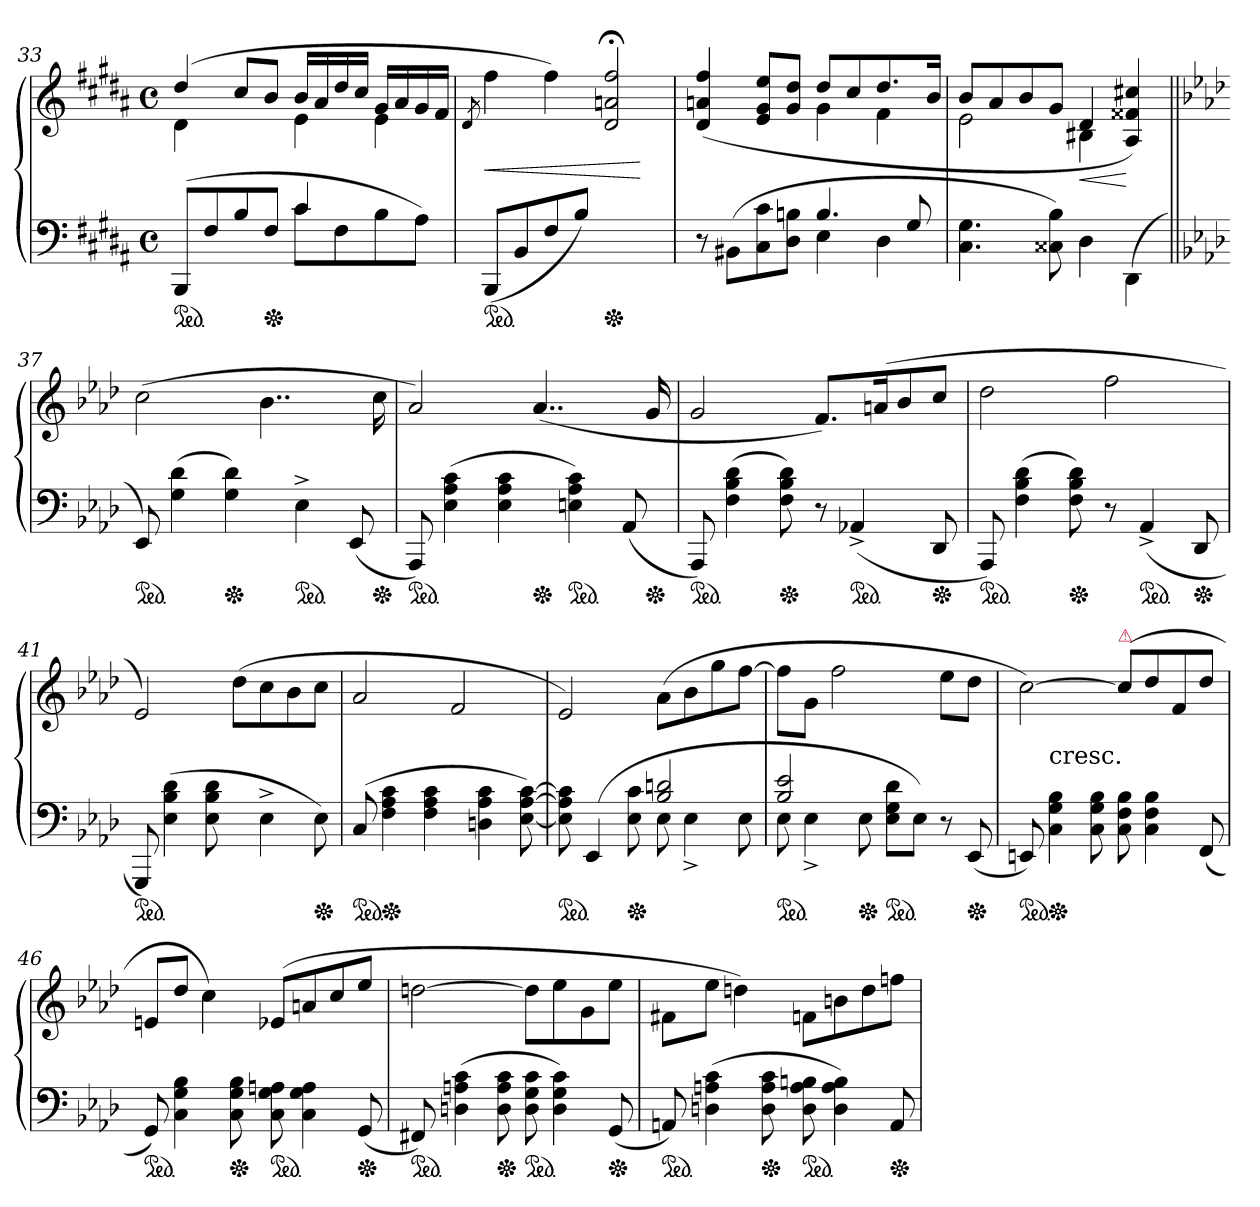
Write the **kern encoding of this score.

**kern	**kern	**dynam
*part1	*part1	*part1
*staff2	*staff1	*staff1/2
*clefF4	*clefG2	*
*k[f#c#g#d#a#]	*k[f#c#g#d#a#]	*
*B:	*B:	*
*M4/4	*M4/4	*
*met(c)	*met(c)	*
=33	=33	=33
*^	*^	*
!LO:TX:b:color=crimson:t=⚠	!	!	!	!
*ped	*	*	*	*
2ryy	(>8BBBL	(>4dd#	4d#	.
.	8F#	.	.	.
.	8B	8cc#/L	4ryy	.
*Xped	*	*	*	*
.	8F#J	8bJ	.	.
4c#	8c#L	16bLL	4e	.
.	.	16a#	.	.
.	8F#	16dd#	.	.
.	.	16cc#JJ	.	.
4ryy	8B	16g#LL	4e	.
.	.	16a#	.	.
.	8A#J)	16g#	.	.
.	.	16f#JJ	.	.
*v	*v	*	*	*
*	*v	*v	*
=34	=34	=34
.	8qd#/	.
*ped	*	*
(<8BBBL	4ff#	<
8BB	.	.
8F#	4ff#)	.
8BJ)	.	.
*Xped	*	*
2ryy	2d#;< 2an;< 2ff#;<	.
.	.	[
=35	=35	=35
*^	*^	*
2ryy	8r	(>4d# 4an 4ff#	2ryy	.
.	(>8BB#XL	.	.	.
.	8C# 8c#	8e 8g# 8eeL	.	.
.	8D# 8BnJ	8g# 8dd#J	.	.
4.B	4E	8dd#L	4g#	.
.	.	8cc#	.	.
.	4D#	8.dd#	4f#	.
8G#	.	.	.	.
.	.	16bJk	.	.
*v	*v	*	*	*
=36	=36	=36	=36
4.C# 4.G#	8bL	2e	.
.	8a#	.	.
.	8b	.	.
8C##X 8B)	8g#J	.	.
4D#	4d#	4B#X	<
(<4DD#\	4A#/ 4f##X/ 4cc#X/)	4ryy	[
*	*v	*v	*
=37||	=37||	=37||
*k[b-e-a-d-]	*k[b-e-a-d-]	*
*	*^	*
!	!LO:TX:b:i:t=sostenuto	!	!
*	*v	*v	*
*ped	*	*
8EE-)	(>2cc	.
(>4G 4d-	.	.
*Xped	*	*
4G 4d-)	.	.
.	4..b-	.
*ped	*	*
4E-^>	.	.
(<8EE-	.	.
*Xped	*	*
.	16cc	.
=38	=38	=38
*ped	*	*
8AAA-)	2a-)	.
(>4E- 4A- 4c	.	.
4E- 4A- 4c	.	.
*Xped	*	*
.	(>4..a-	.
*ped	*	*
4En 4A- 4c)	.	.
(<8AA-	.	.
*Xped	*	*
.	16g	.
=39	=39	=39
*ped	*	*
8AAA-)	2g	.
(>4F 4B- 4d-	.	.
*Xped	*	*
8F 8B- 8d-)	.	.
8r	8.fL)	.
*ped	*	*
(<4AA-X^>	.	.
.	(>16anK	.
.	8b-	.
*Xped	*	*
8DD-	8ccJ	.
=40	=40	=40
*ped	*	*
8AAA-)	2dd-	.
(>4F 4B- 4d-	.	.
*Xped	*	*
8F 8B- 8d-)	.	.
8r	2ff	.
*ped	*	*
(<4AA-^>	.	.
*Xped	*	*
8DD-	.	.
=41	=41	=41
*ped	*	*
8GGG)	2e-)	.
(>4E- 4B- 4d-	.	.
!LO:N:vis=8	!	!
4E- 4B- 4d-	.	.
.	(>8dd-L	.
4E-^>	8cc	.
.	8b-	.
*Xped	*	*
8E-)	8ccJ	.
=42	=42	=42
*ped	*	*
(>8C	2a-	.
*Xped	*	*
4F 4A- 4c	.	.
4F 4A- 4c	.	.
.	2f	.
4Dn 4A- 4c	.	.
[8E- [8A- [8c)	.	.
=43	=43	=43
*^	*	*
*ped	*	*	*
2ryy	8E-] 8A-] 8c]	2e-)	.
.	(>4EE-	.	.
*Xped	*	*	*
.	8E- 8c	.	.
2B- 2dn	8E-	(>8a-L	.
.	4E-^>	8b-	.
.	.	8gg	.
.	8E-	[8ffJ	.
=44	=44	=44	=44
*ped	*	*	*
2B- 2e-	8E-	8ffL]	.
.	4E-^>	8gJ	.
.	.	2ff	.
*Xped	*	*	*
.	8E-	.	.
*ped	*	*	*
2ryy	8E- 8G 8d-L	.	.
.	8E-J)	.	.
.	8r	8ee-L	.
*Xped	*	*	*
.	(<8EE-/	8dd-J	.
*v	*v	*	*
=45	=45	=45
*	*^	*
*ped	*	*	*
8EEn)	[2cc)	8ryy	.
!	!	!LO:TX:c:t=cresc.	!
*Xped	*	*	*
4C 4G 4B-	.	2..ryy	.
8C 8G 8B-	.	.	.
!	!LO:TX:a:color=crimson:t=⚠	!	!
8C 8F 8B-	(>8cc/L]	.	.
4C 4F 4B-	8dd-	.	.
.	8f	.	.
(<8FF	8dd-J	.	.
*	*v	*v	*
=46	=46	=46
*ped	*	*
8GG)	8enL	.
4C 4G 4B-	8dd-J	.
.	4cc)	.
*Xped	*	*
8C 8G 8B-	.	.
*ped	*	*
8C 8G 8An	(>8e-XL	.
4C 4G 4A	8an	.
.	8cc	.
*Xped	*	*
(<8GG	8ee-J	.
=47	=47	=47
*ped	*	*
8FF#X)	[2ddn	.
(>4Dn 4An 4c	.	.
*Xped	*	*
8D 8A 8c	.	.
*ped	*	*
8D 8G 8c	8ddL]	.
4D 4G 4c)	8ee-	.
.	8g	.
*Xped	*	*
(<8GG	8ee-J	.
=48	=48	=48
*ped	*	*
8AAn)	8f#XL	.
(>4Dn 4An 4c	8ee-J	.
.	4ddn)	.
*Xped	*	*
8D 8A 8c	.	.
*ped	*	*
8D 8A 8Bn	8fnL	.
4D 4A 4B)	8bn	.
.	8dd	.
*Xped	*	*
8AA	8ffnJ	.
=	=	=
*-	*-	*-
